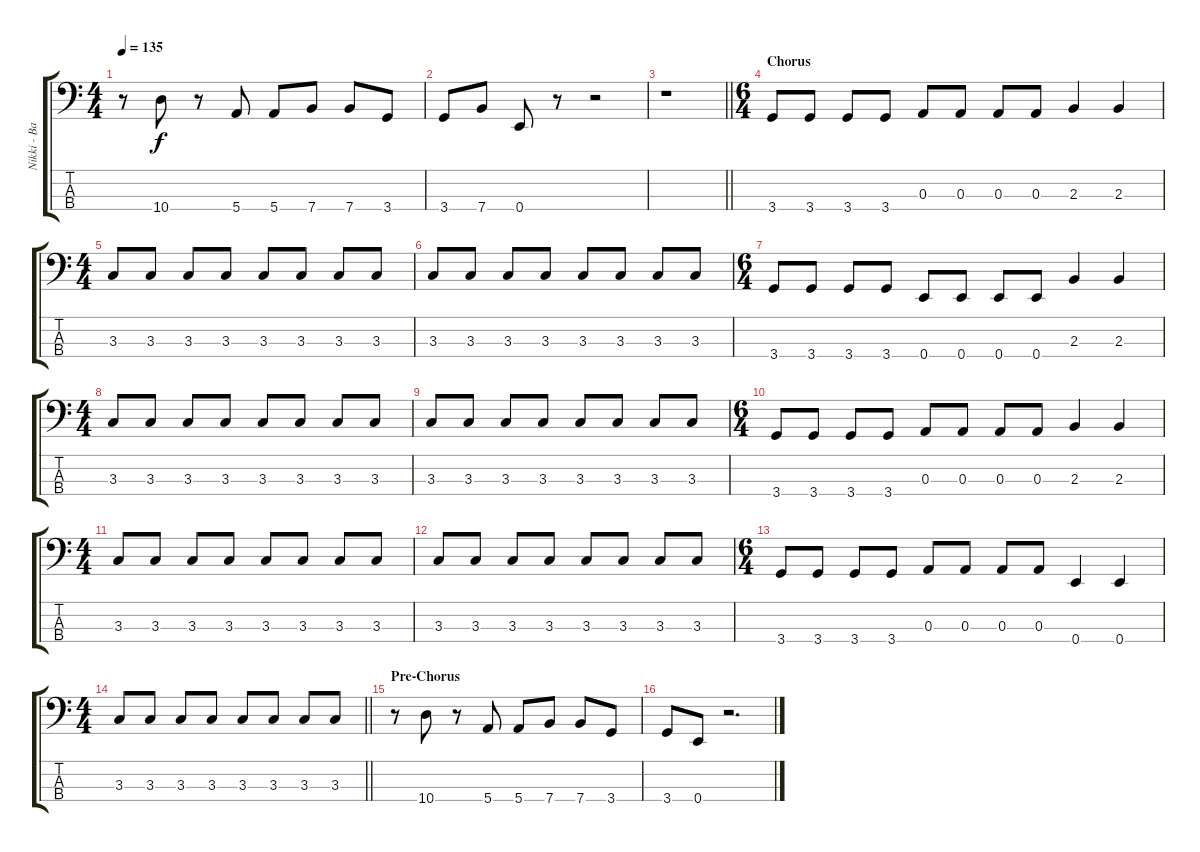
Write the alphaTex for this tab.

\track ("Nikki - Bass" "Nikki - Ba") {instrument electricbasspick}
\staff {score tabs}
\tuning (G2 D2 A1 E1) {hide}
\ts (4 4)
\tempo 135
\clef f4
\ks c
r.8{dy f} 10.4.8 r.8 5.4.8 5.4.8 7.4.8 7.4.8 3.4.8 |
3.4.8 7.4.8 0.4.8 r.8 r.2 |
\barLineRight lightlight
r.1 |
\ts (6 4)
\section ("" "Chorus")
3.4.8 3.4.8 3.4.8 3.4.8 0.3.8 0.3.8 0.3.8 0.3.8 2.3.4 2.3.4 |
\ts (4 4)
3.3.8 3.3.8 3.3.8 3.3.8 3.3.8 3.3.8 3.3.8 3.3.8 |
3.3.8 3.3.8 3.3.8 3.3.8 3.3.8 3.3.8 3.3.8 3.3.8 |
\ts (6 4)
3.4.8 3.4.8 3.4.8 3.4.8 0.4.8 0.4.8 0.4.8 0.4.8 2.3.4 2.3.4 |
\ts (4 4)
3.3.8 3.3.8 3.3.8 3.3.8 3.3.8 3.3.8 3.3.8 3.3.8 |
3.3.8 3.3.8 3.3.8 3.3.8 3.3.8 3.3.8 3.3.8 3.3.8 |
\ts (6 4)
3.4.8 3.4.8 3.4.8 3.4.8 0.3.8 0.3.8 0.3.8 0.3.8 2.3.4 2.3.4 |
\ts (4 4)
3.3.8 3.3.8 3.3.8 3.3.8 3.3.8 3.3.8 3.3.8 3.3.8 |
3.3.8 3.3.8 3.3.8 3.3.8 3.3.8 3.3.8 3.3.8 3.3.8 |
\ts (6 4)
3.4.8 3.4.8 3.4.8 3.4.8 0.3.8 0.3.8 0.3.8 0.3.8 0.4.4 0.4.4 |
\ts (4 4)
\barLineRight lightlight
3.3.8 3.3.8 3.3.8 3.3.8 3.3.8 3.3.8 3.3.8 3.3.8 |
\section ("" "Pre-Chorus")
r.8 10.4.8 r.8 5.4.8 5.4.8 7.4.8 7.4.8 3.4.8 |
3.4.8 0.4.8 r.2{d}
